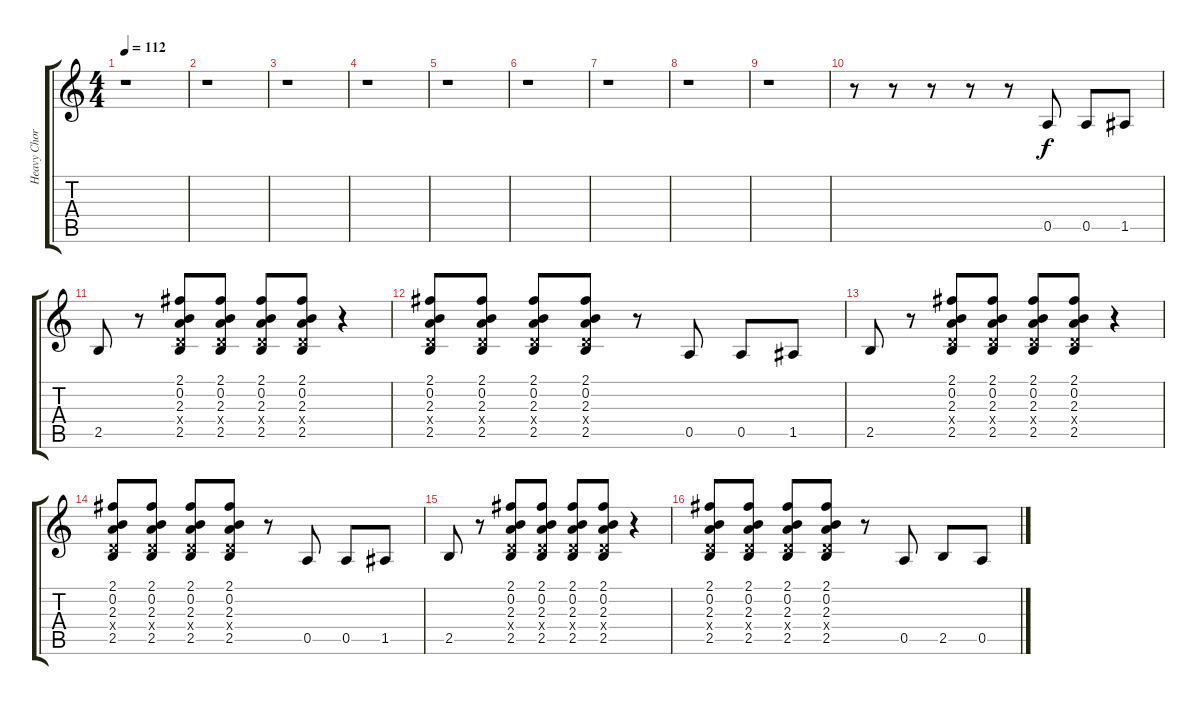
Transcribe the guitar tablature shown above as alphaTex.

\track ("Heavy Chorus" "Heavy Chor") {instrument distortionguitar}
\staff {score tabs}
\tuning (E4 B3 G3 D3 A2 E2) {hide}
\ts (4 4)
\tempo 112
\clef g2
\ks c
r.1{dy f} |
r.1 |
r.1 |
r.1 |
r.1 |
r.1 |
r.1 |
r.1 |
r.1 |
r.8 r.8 r.8 r.8 r.8 0.5.8 0.5.8 1.5.8 |
2.5.8 r.8 (2.1 0.2 2.3 0.4{x} 2.5).8 (2.1 0.2 2.3 0.4{x} 2.5).8 (2.1 0.2 2.3 0.4{x} 2.5).8 (2.1 0.2 2.3 0.4{x} 2.5).8 r.4 |
(2.1 0.2 2.3 0.4{x} 2.5).8 (2.1 0.2 2.3 0.4{x} 2.5).8 (2.1 0.2 2.3 0.4{x} 2.5).8 (2.1 0.2 2.3 0.4{x} 2.5).8 r.8 0.5.8 0.5.8 1.5.8 |
2.5.8 r.8 (2.1 0.2 2.3 0.4{x} 2.5).8 (2.1 0.2 2.3 0.4{x} 2.5).8 (2.1 0.2 2.3 0.4{x} 2.5).8 (2.1 0.2 2.3 0.4{x} 2.5).8 r.4 |
(2.1 0.2 2.3 0.4{x} 2.5).8 (2.1 0.2 2.3 0.4{x} 2.5).8 (2.1 0.2 2.3 0.4{x} 2.5).8 (2.1 0.2 2.3 0.4{x} 2.5).8 r.8 0.5.8 0.5.8 1.5.8 |
2.5.8 r.8 (2.1 0.2 2.3 0.4{x} 2.5).8 (2.1 0.2 2.3 0.4{x} 2.5).8 (2.1 0.2 2.3 0.4{x} 2.5).8 (2.1 0.2 2.3 0.4{x} 2.5).8 r.4 |
(2.1 0.2 2.3 0.4{x} 2.5).8 (2.1 0.2 2.3 0.4{x} 2.5).8 (2.1 0.2 2.3 0.4{x} 2.5).8 (2.1 0.2 2.3 0.4{x} 2.5).8 r.8 0.5.8 2.5.8 0.5.8
